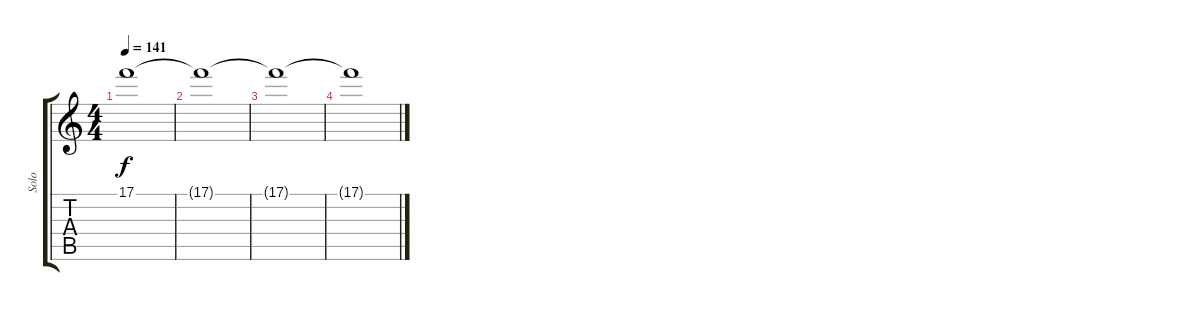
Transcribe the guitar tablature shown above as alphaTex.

\track ("Solo" "Solo") {instrument distortionguitar}
\staff {score tabs}
\tuning (C4 G3 Eb3 Bb2 F2 C2) {hide}
\ts (4 4)
\tempo 141
\clef g2
\ks c
17.1.1{dy f volume 0} |
17.1{t}.1 |
17.1{t}.1 |
17.1{t}.1
